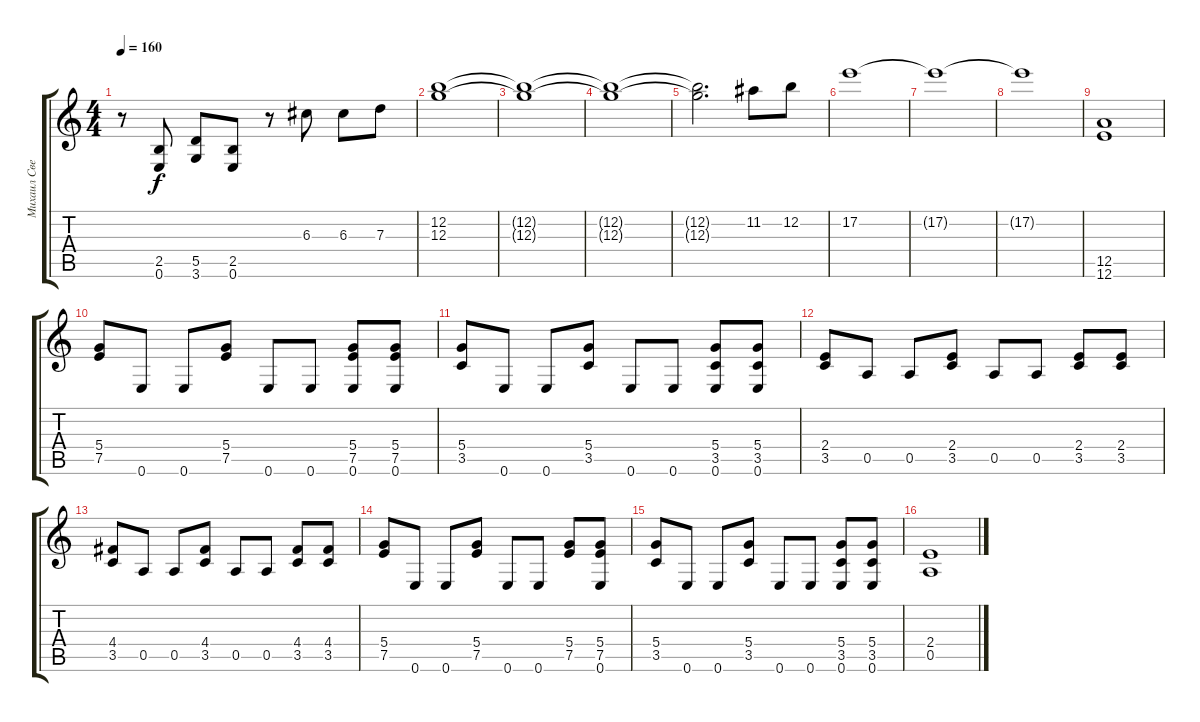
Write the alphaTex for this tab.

\track ("Михаил Светлов" "Михаил Све") {instrument distortionguitar}
\staff {score tabs}
\tuning (E4 B3 G3 D3 A2 E2) {hide}
\ts (4 4)
\tempo 160
\clef g2
\ks c
r.8{dy f} (2.5 0.6).8 (5.5 3.6).8 (2.5 0.6).8 r.8 6.3.8 6.3.8 7.3.8 |
(12.2 12.3).1 |
(12.2{t} 12.3{t}).1 |
(12.2{t} 12.3{t}).1 |
(12.2{t} 12.3{t}).2{d} 11.2.8 12.2.8 |
17.2.1 |
17.2{t}.1 |
17.2{t}.1 |
(12.5 12.6).1 |
(5.4 7.5).8 0.6.8 0.6.8 (5.4 7.5).8 0.6.8 0.6.8 (5.4 7.5 0.6).8 (5.4 7.5 0.6).8 |
(5.4 3.5).8 0.6.8 0.6.8 (5.4 3.5).8 0.6.8 0.6.8 (5.4 3.5 0.6).8 (5.4 3.5 0.6).8 |
(2.4 3.5).8 0.5.8 0.5.8 (2.4 3.5).8 0.5.8 0.5.8 (2.4 3.5).8 (2.4 3.5).8 |
(4.4 3.5).8 0.5.8 0.5.8 (4.4 3.5).8 0.5.8 0.5.8 (4.4 3.5).8 (4.4 3.5).8 |
(5.4 7.5).8 0.6.8 0.6.8 (5.4 7.5).8 0.6.8 0.6.8 (5.4 7.5).8 (5.4 7.5 0.6).8 |
(5.4 3.5).8 0.6.8 0.6.8 (5.4 3.5).8 0.6.8 0.6.8 (5.4 3.5 0.6).8 (5.4 3.5 0.6).8 |
(2.4 0.5).1
